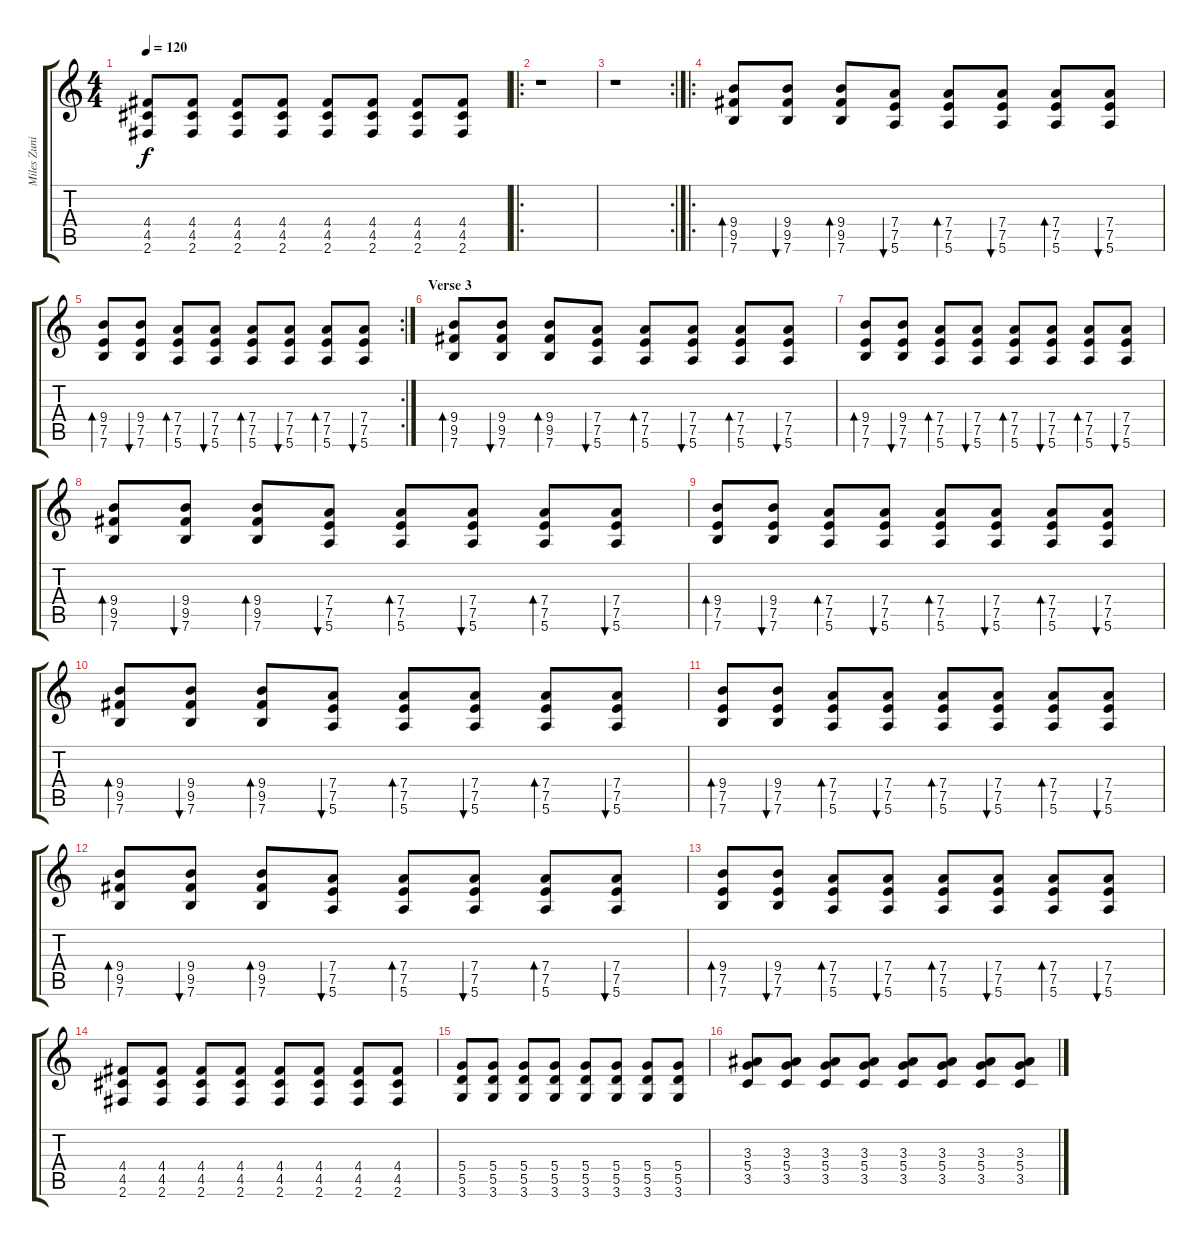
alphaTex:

\track ("Miles Zuniga" "Miles Zuni") {instrument acousticguitarnylon}
\staff {score tabs}
\tuning (E4 B3 G3 D3 A2 E2) {hide}
\ts (4 4)
\tempo 120
\clef g2
\ks c
(4.4 4.5 2.6).8{dy f} (4.4 4.5 2.6).8 (4.4 4.5 2.6).8 (4.4 4.5 2.6).8 (4.4 4.5 2.6).8 (4.4 4.5 2.6).8 (4.4 4.5 2.6).8 (4.4 4.5 2.6).8 |
\ro
r.1 |
\rc 2
r.1 |
\ro
(9.4 9.5 7.6).8{bd 60} (9.4 9.5 7.6).8{bu 60} (9.4 9.5 7.6).8{bd 60} (7.4 7.5 5.6).8{bu 60} (7.4 7.5 5.6).8{bd 60} (7.4 7.5 5.6).8{bu 60} (7.4 7.5 5.6).8{bd 60} (7.4 7.5 5.6).8{bu 60} |
\rc 2
(9.4 7.5 7.6).8{bd 60} (9.4 7.5 7.6).8{bu 60} (7.4 7.5 5.6).8{bd 60} (7.4 7.5 5.6).8{bu 60} (7.4 7.5 5.6).8{bd 60} (7.4 7.5 5.6).8{bu 60} (7.4 7.5 5.6).8{bd 60} (7.4 7.5 5.6).8{bu 60} |
\section ("" "Verse 3")
(9.4 9.5 7.6).8{bd 60} (9.4 9.5 7.6).8{bu 60} (9.4 9.5 7.6).8{bd 60} (7.4 7.5 5.6).8{bu 60} (7.4 7.5 5.6).8{bd 60} (7.4 7.5 5.6).8{bu 60} (7.4 7.5 5.6).8{bd 60} (7.4 7.5 5.6).8{bu 60} |
(9.4 7.5 7.6).8{bd 60} (9.4 7.5 7.6).8{bu 60} (7.4 7.5 5.6).8{bd 60} (7.4 7.5 5.6).8{bu 60} (7.4 7.5 5.6).8{bd 60} (7.4 7.5 5.6).8{bu 60} (7.4 7.5 5.6).8{bd 60} (7.4 7.5 5.6).8{bu 60} |
(9.4 9.5 7.6).8{bd 60} (9.4 9.5 7.6).8{bu 60} (9.4 9.5 7.6).8{bd 60} (7.4 7.5 5.6).8{bu 60} (7.4 7.5 5.6).8{bd 60} (7.4 7.5 5.6).8{bu 60} (7.4 7.5 5.6).8{bd 60} (7.4 7.5 5.6).8{bu 60} |
(9.4 7.5 7.6).8{bd 60} (9.4 7.5 7.6).8{bu 60} (7.4 7.5 5.6).8{bd 60} (7.4 7.5 5.6).8{bu 60} (7.4 7.5 5.6).8{bd 60} (7.4 7.5 5.6).8{bu 60} (7.4 7.5 5.6).8{bd 60} (7.4 7.5 5.6).8{bu 60} |
(9.4 9.5 7.6).8{bd 60} (9.4 9.5 7.6).8{bu 60} (9.4 9.5 7.6).8{bd 60} (7.4 7.5 5.6).8{bu 60} (7.4 7.5 5.6).8{bd 60} (7.4 7.5 5.6).8{bu 60} (7.4 7.5 5.6).8{bd 60} (7.4 7.5 5.6).8{bu 60} |
(9.4 7.5 7.6).8{bd 60} (9.4 7.5 7.6).8{bu 60} (7.4 7.5 5.6).8{bd 60} (7.4 7.5 5.6).8{bu 60} (7.4 7.5 5.6).8{bd 60} (7.4 7.5 5.6).8{bu 60} (7.4 7.5 5.6).8{bd 60} (7.4 7.5 5.6).8{bu 60} |
(9.4 9.5 7.6).8{bd 60} (9.4 9.5 7.6).8{bu 60} (9.4 9.5 7.6).8{bd 60} (7.4 7.5 5.6).8{bu 60} (7.4 7.5 5.6).8{bd 60} (7.4 7.5 5.6).8{bu 60} (7.4 7.5 5.6).8{bd 60} (7.4 7.5 5.6).8{bu 60} |
(9.4 7.5 7.6).8{bd 60} (9.4 7.5 7.6).8{bu 60} (7.4 7.5 5.6).8{bd 60} (7.4 7.5 5.6).8{bu 60} (7.4 7.5 5.6).8{bd 60} (7.4 7.5 5.6).8{bu 60} (7.4 7.5 5.6).8{bd 60} (7.4 7.5 5.6).8{bu 60} |
(4.4 4.5 2.6).8{volume 10 instrument distortionguitar} (4.4 4.5 2.6).8 (4.4 4.5 2.6).8 (4.4 4.5 2.6).8 (4.4 4.5 2.6).8 (4.4 4.5 2.6).8 (4.4 4.5 2.6).8 (4.4 4.5 2.6).8 |
(5.4 5.5 3.6).8 (5.4 5.5 3.6).8 (5.4 5.5 3.6).8 (5.4 5.5 3.6).8 (5.4 5.5 3.6).8 (5.4 5.5 3.6).8 (5.4 5.5 3.6).8 (5.4 5.5 3.6).8 |
(3.3 5.4 3.5).8 (3.3 5.4 3.5).8 (3.3 5.4 3.5).8 (3.3 5.4 3.5).8 (3.3 5.4 3.5).8 (3.3 5.4 3.5).8 (3.3 5.4 3.5).8 (3.3 5.4 3.5).8
